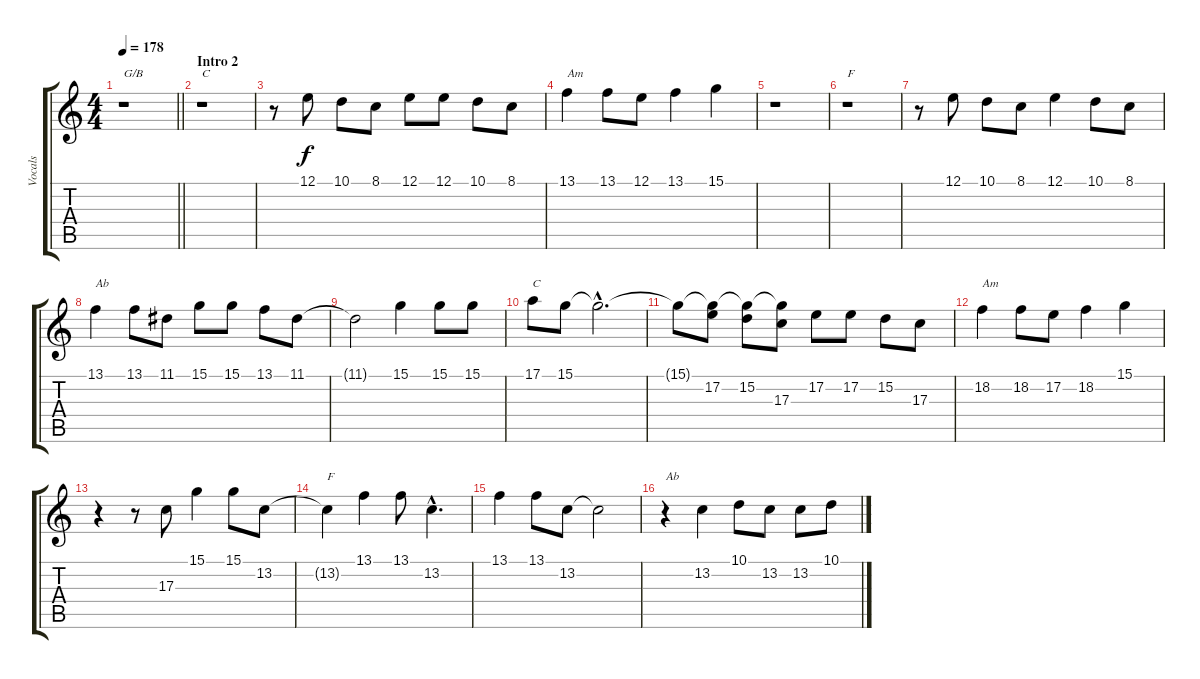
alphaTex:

\track ("Vocals" "Vocals") {instrument trumpet}
\staff {score tabs}
\tuning (E4 B3 G3 D3 A2 E2) {hide}
\ts (4 4)
\tempo 178
\clef g2
\barLineRight lightlight
\ks c
r.1{txt "G/B" dy f} |
\section ("" "Intro 2")
r.1{txt "C"} |
r.8 12.1.8 10.1.8 8.1.8 12.1.8 12.1.8 10.1.8 8.1.8 |
13.1.4{txt "Am"} 13.1.8 12.1.8 13.1.4 15.1.4 |
r.1 |
r.1{txt "F"} |
r.8 12.1.8 10.1.8 8.1.8 12.1.4 10.1.8 8.1.8 |
13.1.4{txt "Ab"} 13.1.8 11.1.8 15.1.8 15.1.8 13.1.8 11.1.8 |
11.1{t}.2 15.1.4 15.1.8 15.1.8 |
17.1.8{txt "C"} 15.1.8 15.1{hac t}.2{d} |
15.1{t}.8 (15.1{t} 17.2).8 (15.1{t} 15.2).8 (15.1{t} 17.3).8 17.2.8 17.2.8 15.2.8 17.3.8 |
18.2.4{txt "Am"} 18.2.8 17.2.8 18.2.4 15.1.4 |
r.4 r.8 17.3.8 15.1.4 15.1.8 13.2.8 |
13.2{t}.4{txt "F"} 13.1.4 13.1.8 13.2{hac}.4{d} |
13.1.4 13.1.8 13.2.8 13.2{t}.2 |
r.4{txt "Ab"} 13.2.4 10.1.8 13.2.8 13.2.8 10.1.8
